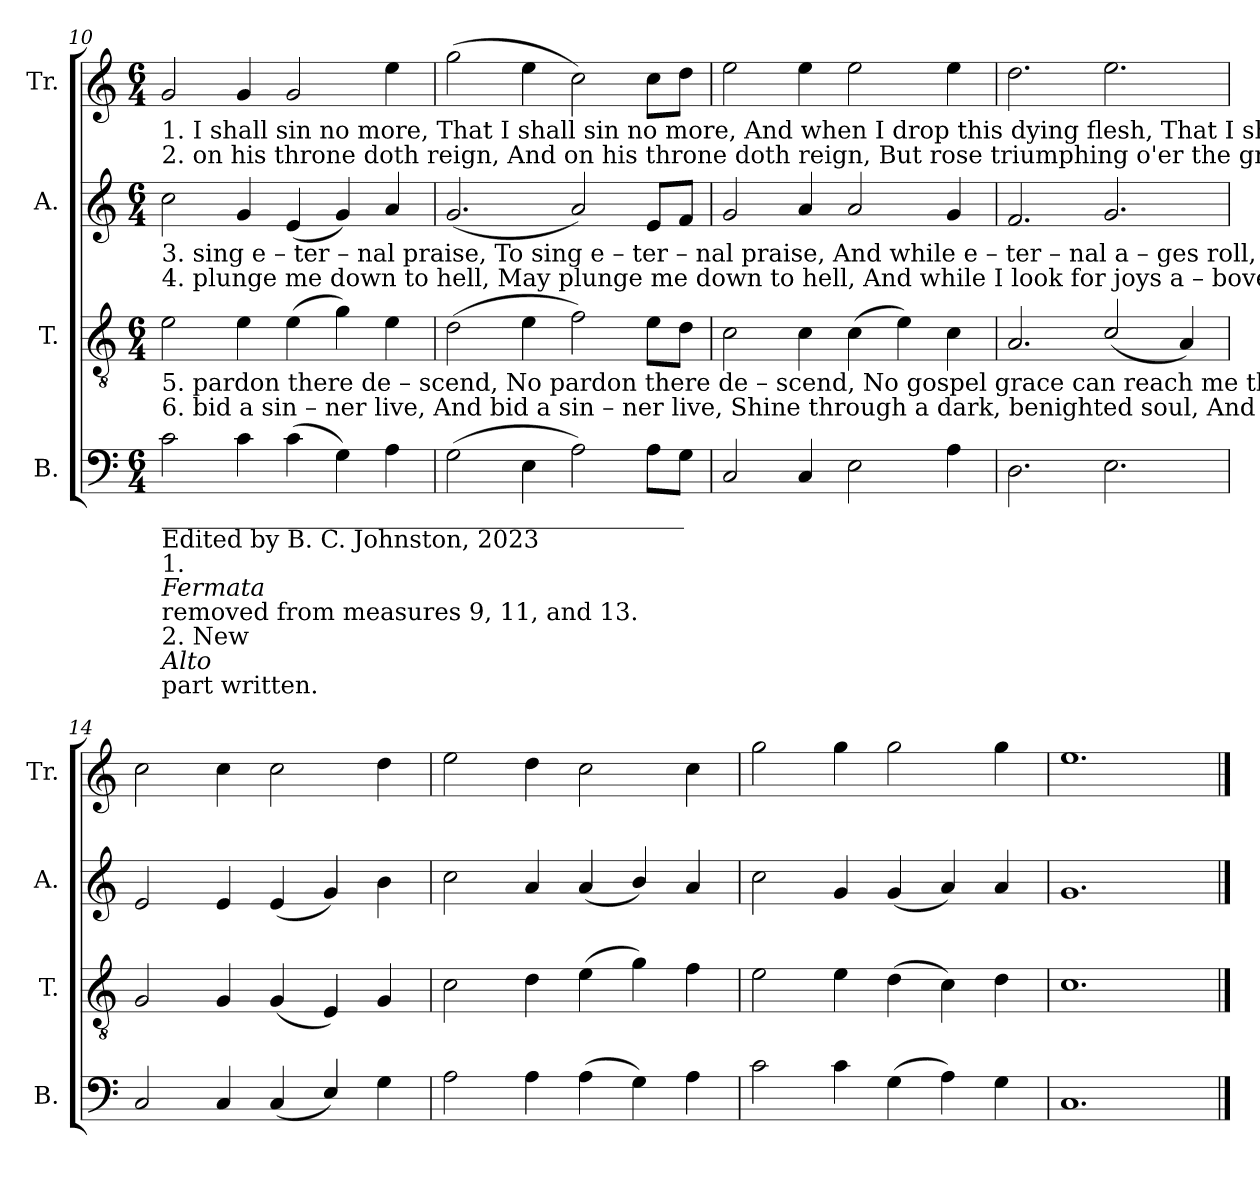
**kern	**kern	**kern	**kern
*part4	*part3	*part2	*part1
*staff4	*staff3	*staff2	*staff1
*I"B.	*I"T.	*I"A.	*I"Tr.
*I'B.	*I'T.	*I'A.	*I'Tr.
!!LO:LB:g=z
*clefF4	*clefGv2	*clefG2	*clefG2
*k[]	*k[]	*k[]	*k[]
*M6/4	*M6/4	*M6/4	*M6/4
=10	=10	=10	=10
!	!	!	!LO:TX:b:t=1. I     shall    sin   no     more,        That      I   shall   sin   no  more,   And    when  I   drop  this    dying   flesh, That   I     shall   sin   no   more.
!	!	!	!LO:TX:b:t=2. on   his  throne doth  reign,        And     on his throne doth  reign,   But      rose   triumphing   o'er the grave,  And  on   his throne doth reign.
!	!	!LO:TX:b:t=3. sing  e – ter  – nal    praise,      To        sing  e – ter – nal praise,  And  while e – ter – nal    a – ges  roll,  To    sing    e – ter – nal praise.	!
!	!	!LO:TX:b:t=4. plunge me down to   hell,         May     plunge me down to  hell,  And  while  I   look   for joys  a – bove,  May plunge me down to  hell.	!
!	!LO:TX:b:t=5. pardon  there de  –  scend,      No       pardon there de – scend,   No    gospel  grace can reach me there,  No  pardon there  de – scend.	!	!
!	!LO:TX:b:t=6. bid   a   sin – ner      live,         And       bid   a   sin – ner   live,    Shine  through  a  dark, benighted soul,   And  bid   a   sin – ner   live.	!	!
!LO:TX:b:t=___________________________________________	!	!	!
!LO:TX:b:t=Edited by B. C. Johnston, 2023	!	!	!
!LO:TX:b:t=1.	!	!	!
!LO:TX:b:i:t=Fermata	!	!	!
!LO:TX:b:t=removed from measures 9, 11, and 13.	!	!	!
!LO:TX:b:t=2. New	!	!	!
!LO:TX:b:i:t=Alto	!	!	!
!LO:TX:b:t=part written.	!	!	!
2c\	2e\	2cc\	2g/
4c\	4e\	4g/	4g/
(>4c\	(>4e\	(<4e/	2g/
4G\)	4g\)	4g/)	.
4A\	4e\	4a/	4ee\
=11	=11	=11	=11
(>2G\	(>2d\	(<2.g/	(>2gg\
4E\	4e\	.	4ee\
2A\)	2f\)	2a/)	2cc\)
8A\L	8e\L	8e/L	8cc\L
8G\J	8d\J	8f/J	8dd\J
=12	=12	=12	=12
2C/	2c\	2g/	2ee\
4C/	4c\	4a/	4ee\
2E\	(>4c\	2a/	2ee\
.	4e\)	.	.
4A\	4c\	4g/	4ee\
=13	=13	=13	=13
2.D\	2.A/	2.f/	2.dd\
2.E\	(<2c/	2.g/	2.ee\
.	4A/)	.	.
=14	=14	=14	=14
2C/	2G/	2e/	2cc\
4C/	4G/	4e/	4cc\
(<4C/	(<4G/	(<4e/	2cc\
4E/)	4E/)	4g/)	.
4G\	4G/	4b\	4dd\
=15	=15	=15	=15
2A\	2c\	2cc\	2ee\
4A\	4d\	4a/	4dd\
(>4A\	(>4e\	(<4a/	2cc\
4G\)	4g\)	4b/)	.
4A\	4f\	4a/	4cc\
=16	=16	=16	=16
2c\	2e\	2cc\	2gg\
4c\	4e\	4g/	4gg\
(>4G\	(>4d\	(<4g/	2gg\
4A\)	4c\)	4a/)	.
4G\	4d\	4a/	4gg\
=17	=17	=17	=17
1.C	1.c	1.g	1.ee
==	==	==	==
*-	*-	*-	*-
